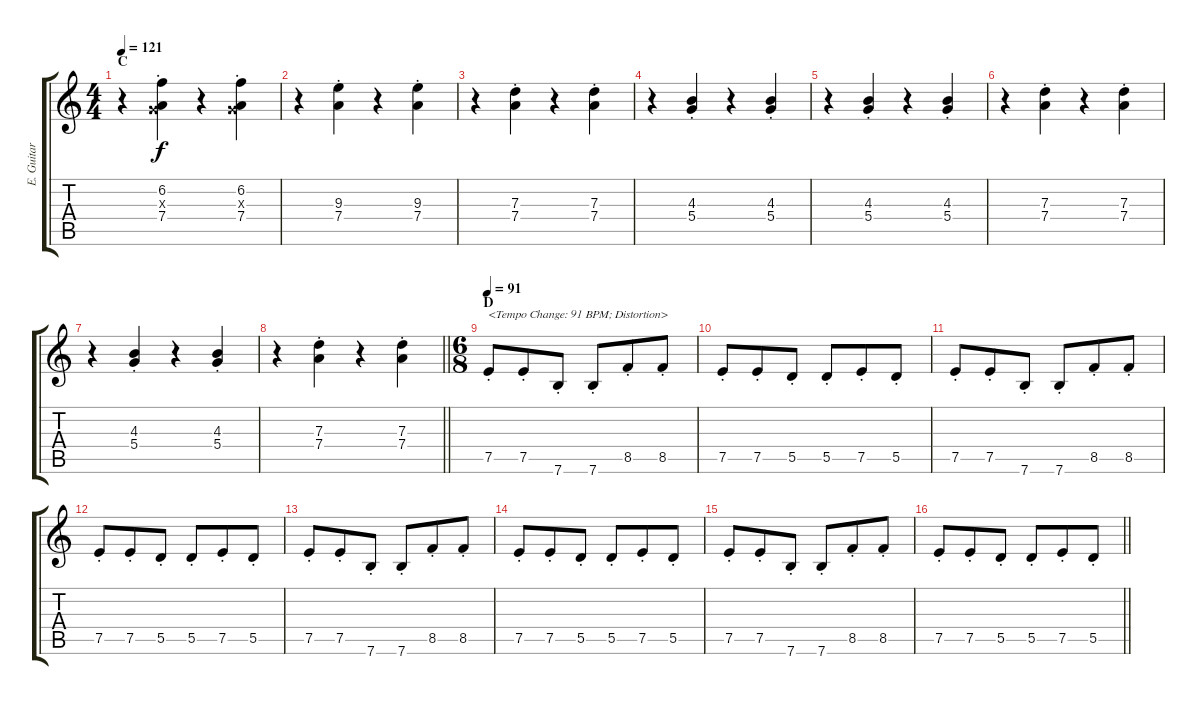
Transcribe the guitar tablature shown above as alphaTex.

\track ("E. Guitar II" "E. Guitar ") {instrument electricguitarclean}
\staff {score tabs}
\tuning (E4 B3 G3 D3 A2 E2) {hide}
\ts (4 4)
\section ("" "C")
\tempo 121
\clef g2
\ks c
r.4{dy f} (6.2{st} 0.3{x} 7.4{st}).4 r.4 (6.2{st} 0.3{x} 7.4{st}).4 |
r.4 (9.3{st} 7.4{st}).4 r.4 (9.3{st} 7.4{st}).4 |
r.4 (7.3{st} 7.4{st}).4 r.4 (7.3{st} 7.4{st}).4 |
r.4 (4.3{st} 5.4{st}).4 r.4 (4.3{st} 5.4{st}).4 |
r.4 (4.3{st} 5.4{st}).4 r.4 (4.3{st} 5.4{st}).4 |
r.4 (7.3{st} 7.4{st}).4 r.4 (7.3{st} 7.4{st}).4 |
r.4 (4.3{st} 5.4{st}).4 r.4 (4.3{st} 5.4{st}).4 |
\barLineRight lightlight
r.4 (7.3{st} 7.4{st}).4 r.4 (7.3{st} 7.4{st}).4 |
\ts (6 8)
\section ("" "D")
\tempo 91
7.5{st}.8{txt "<Tempo Change: 91 BPM; Distortion>" instrument overdrivenguitar} 7.5{st}.8 7.6{st}.8 7.6{st}.8 8.5{st}.8 8.5{st}.8 |
7.5{st}.8 7.5{st}.8 5.5{st}.8 5.5{st}.8 7.5{st}.8 5.5{st}.8 |
7.5{st}.8 7.5{st}.8 7.6{st}.8 7.6{st}.8 8.5{st}.8 8.5{st}.8 |
7.5{st}.8 7.5{st}.8 5.5{st}.8 5.5{st}.8 7.5{st}.8 5.5{st}.8 |
7.5{st}.8 7.5{st}.8 7.6{st}.8 7.6{st}.8 8.5{st}.8 8.5{st}.8 |
7.5{st}.8 7.5{st}.8 5.5{st}.8 5.5{st}.8 7.5{st}.8 5.5{st}.8 |
7.5{st}.8 7.5{st}.8 7.6{st}.8 7.6{st}.8 8.5{st}.8 8.5{st}.8 |
\barLineRight lightlight
7.5{st}.8 7.5{st}.8 5.5{st}.8 5.5{st}.8 7.5{st}.8 5.5{st}.8
